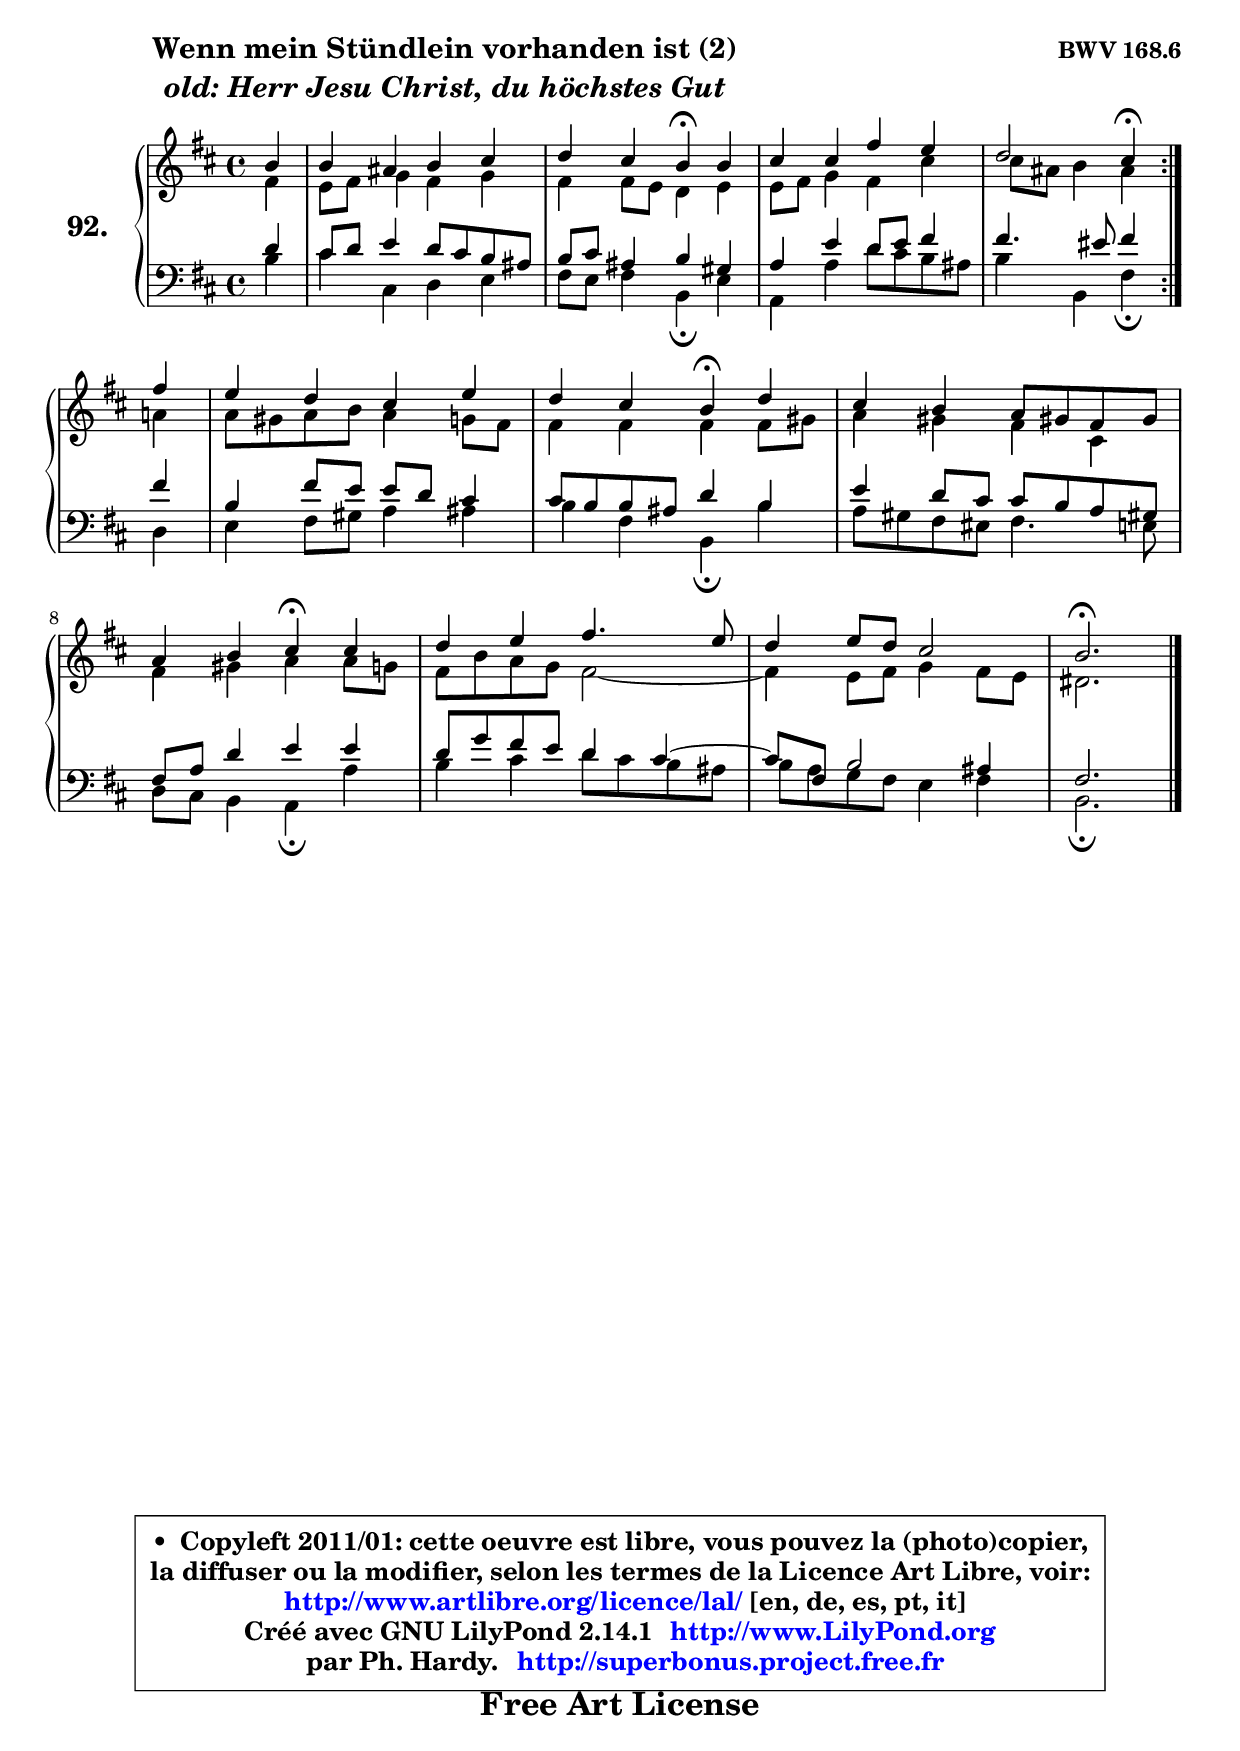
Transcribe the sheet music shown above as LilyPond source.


\version "2.14.1"

    \paper {
%	system-system-spacing #'padding = #0.1
%	score-system-spacing #'padding = #0.1
%	ragged-bottom = ##f
%	ragged-last-bottom = ##f
	}

    \header {
      opus = \markup { \bold "BWV 168.6" }
      piece = \markup { \hspace #9 \fontsize #2 \bold \column \center-align { \line { "Wenn mein Stündlein vorhanden ist (2)" }
                     \line { \italic "old: Herr Jesu Christ, du höchstes Gut" }
                 } }
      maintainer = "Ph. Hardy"
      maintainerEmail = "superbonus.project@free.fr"
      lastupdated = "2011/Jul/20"
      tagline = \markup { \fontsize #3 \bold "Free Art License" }
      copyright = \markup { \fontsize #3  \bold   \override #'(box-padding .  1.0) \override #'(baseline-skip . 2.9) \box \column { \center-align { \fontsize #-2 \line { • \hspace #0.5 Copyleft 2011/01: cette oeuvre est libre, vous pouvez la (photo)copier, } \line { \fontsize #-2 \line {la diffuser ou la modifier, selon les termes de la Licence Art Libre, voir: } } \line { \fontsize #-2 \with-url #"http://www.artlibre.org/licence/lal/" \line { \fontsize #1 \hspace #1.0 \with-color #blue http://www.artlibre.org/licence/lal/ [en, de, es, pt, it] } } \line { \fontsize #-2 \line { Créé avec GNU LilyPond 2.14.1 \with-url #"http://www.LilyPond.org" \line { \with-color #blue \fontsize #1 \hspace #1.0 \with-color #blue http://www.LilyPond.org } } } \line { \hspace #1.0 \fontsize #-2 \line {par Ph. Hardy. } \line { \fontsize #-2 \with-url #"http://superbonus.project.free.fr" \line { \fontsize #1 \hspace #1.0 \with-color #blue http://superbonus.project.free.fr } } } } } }

	  }

  guidemidi = {
	\repeat volta 2 {
        r4 |
        R1 |
        r2 \tempo 4 = 30 r4 \tempo 4 = 78 r4 |
        R1 |
        r2 \tempo 4 = 30 r4 \tempo 4 = 78 } %fin du repeat
        r4 |
        R1 |
        r2 \tempo 4 = 30 r4 \tempo 4 = 78 r4 |
        R1 |
        r2 \tempo 4 = 30 r4 \tempo 4 = 78 r4 |
        R1 |
        R1 |
        \tempo 4 = 40 r2. 
	}

  upper = {
	\time 4/4
	\key b \minor
	\clef treble
	\partial 4
	\voiceOne
	<< { 
	% SOPRANO
	\set Voice.midiInstrument = "acoustic grand"
	\relative c'' {
	\repeat volta 2 {
        b4 |
        b4 ais b cis |
        d4 cis b\fermata b |
        cis4 cis fis e |
        d2 cis4\fermata } %fin du repeat
        fis4 |
        e4 d cis e |
        d4 cis b\fermata d |
        cis4 b a8 gis! fis gis |
        a4 b cis\fermata cis |
        d4 e fis4. e8 |
        d4 e8 d cis2 |
        b2.\fermata
        \bar "|."
	} % fin de relative
	}

	\context Voice="1" { \voiceTwo 
	% ALTO
	\set Voice.midiInstrument = "acoustic grand"
	\relative c' {
	\repeat volta 2 {
        fis4 |
        e8 fis g4 fis g |
        fis4 fis8 e d4 e |
        e8 fis g4 fis cis' |
        cis8 ais b4 ais } %fin du repeat
        a4 |
        a8 gis a b a4 g8 fis |
        fis4 fis fis fis8 gis |
        a4 gis fis cis |
        fis4 gis a a8 g |
        fis8 b a g fis2 ~ |
	fis4 e8 fis g4 fis8 e |
        dis2. 
        \bar "|."
	} % fin de relative
	\oneVoice
	} >>
	}

    lower = {
	\time 4/4
	\key b \minor
	\clef bass
	\partial 4
	\voiceOne
	<< { 
	% TENOR
	\set Voice.midiInstrument = "acoustic grand"
	\relative c' {
	\repeat volta 2 {
        d4 |
        cis8 d e4 d8 cis b ais |
        b8 cis ais4 b gis |
        a4 e' d8 e fis4 |
        fis4. eis8 fis4 } %fin du repeat
        fis4 |
        b,4 fis'8 e e d cis4 |
        cis8 b b ais d4 b |
        e4 d8 cis cis b a gis! |
        fis8 a d4 e e |
        d8 g fis e d4 cis4 ~ |
	cis8 fis,8 b2 ais4 |
        fis2. 
        \bar "|."
	} % fin de relative
	}
	\context Voice="1" { \voiceTwo 
	% BASS
	\set Voice.midiInstrument = "acoustic grand"
	\relative c' {
	\repeat volta 2 {
        b4 |
        cis4 cis, d e |
        fis8 e fis4 b,\fermata e |
        a,4 a' d8 cis b ais |
        b4 b, fis'\fermata } %fin du repeat
        d4 |
        e4 fis8 gis a4 ais |
        b4 fis b,\fermata b' |
        a8 gis fis eis fis4. e8 |
        d8 cis b4 a\fermata a' |
        b4 cis d8 cis b ais |
        b8 a g fis e4 fis |
        b,2.\fermata
        \bar "|."
	} % fin de relative
	\oneVoice
	} >>
	}


    \score { 

	\new PianoStaff <<
	\set PianoStaff.instrumentName = \markup { \bold \huge "92." }
	\new Staff = "upper" \upper
	\new Staff = "lower" \lower
	>>

    \layout {
%	ragged-last = ##f
	   }

         } % fin de score

  \score {
    \unfoldRepeats { << \guidemidi \upper \lower >> }
    \midi {
    \context {
     \Staff
      \remove "Staff_performer"
               }

     \context {
      \Voice
       \consists "Staff_performer"
                }

     \context { 
      \Score
      tempoWholesPerMinute = #(ly:make-moment 78 4)
		}
	    }
	}

